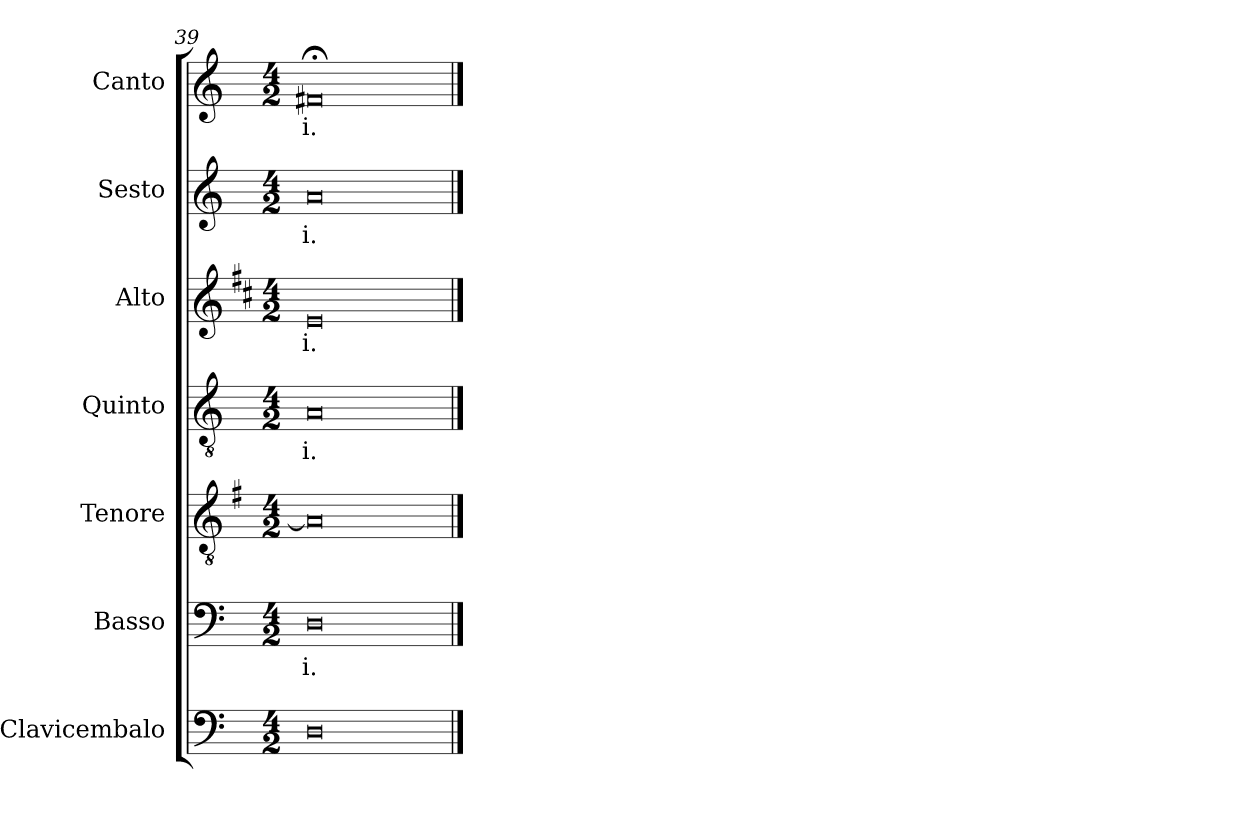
**kern	**kern	**text	**kern	**kern	**text	**kern	**text	**kern	**text	**kern	**text
*part7	*part6	*part6	*part5	*part4	*part4	*part3	*part3	*part2	*part2	*part1	*part1
*staff7	*staff6	*staff6	*staff5	*staff4	*staff4	*staff3	*staff3	*staff2	*staff2	*staff1	*staff1
*I"Clavicembalo	*I"Basso	*	*I"Tenore	*I"Quinto	*	*I"Alto	*	*I"Sesto	*	*I"Canto	*
*I'Clav	*I'B	*	*I'T	*	*	*I'A	*	*	*	*I'C	*
*clefF4	*clefF4	*	*clefGv2	*clefGv2	*	*clefG2	*	*clefG2	*	*clefG2	*
*	*	*	*ITrd4c7	*	*	*ITrd1c2	*	*	*	*	*
*k[]	*k[]	*	*k[]	*k[]	*	*k[]	*	*k[]	*	*k[]	*
*C:	*C:	*	*C:	*C:	*	*C:	*	*C:	*	*C:	*
*M4/2	*M4/2	*	*M4/2	*M4/2	*	*M4/2	*	*M4/2	*	*M4/2	*
=39	=39	=39	=39	=39	=39	=39	=39	=39	=39	=39	=39
!	!	!LO:LY:b	!	!	!LO:LY:b	!	!LO:LY:b	!	!LO:LY:b	!	!LO:LY:b
0D	0D	-i.	0D]	0A	-i.	0d	-i.	0a	-i.	0f#X;<	-i.
==	==	==	==	==	==	==	==	==	==	==	==
*-	*-	*-	*-	*-	*-	*-	*-	*-	*-	*-	*-
